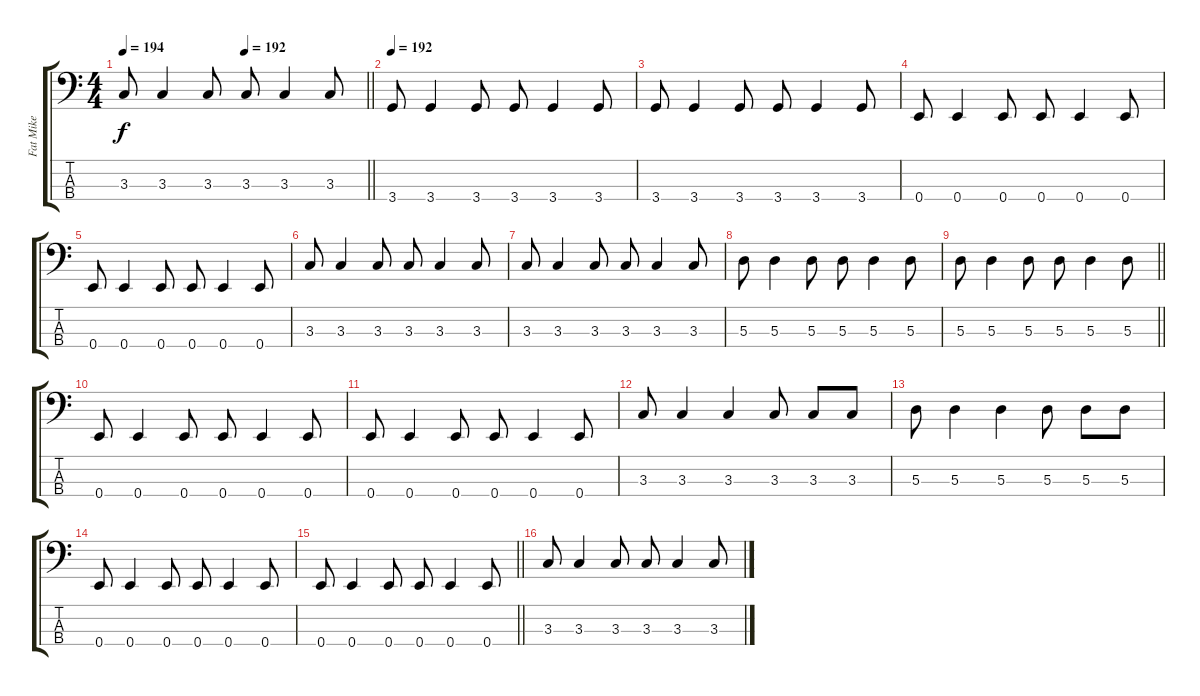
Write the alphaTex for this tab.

\track ("Fat Mike" "Fat Mike") {instrument electricbasspick}
\staff {score tabs}
\tuning (G2 D2 A1 E1) {hide}
\ts (4 4)
\tempo 194
\tempo (192 0.5)
\clef f4
\barLineRight lightlight
\ks c
3.3.8{dy f} 3.3.4 3.3.8 3.3.8 3.3.4 3.3.8 |
\section ("" "")
\tempo 192
3.4.8 3.4.4 3.4.8 3.4.8 3.4.4 3.4.8 |
3.4.8 3.4.4 3.4.8 3.4.8 3.4.4 3.4.8 |
0.4.8 0.4.4 0.4.8 0.4.8 0.4.4 0.4.8 |
0.4.8 0.4.4 0.4.8 0.4.8 0.4.4 0.4.8 |
3.3.8 3.3.4 3.3.8 3.3.8 3.3.4 3.3.8 |
3.3.8 3.3.4 3.3.8 3.3.8 3.3.4 3.3.8 |
5.3.8 5.3.4 5.3.8 5.3.8 5.3.4 5.3.8 |
\barLineRight lightlight
5.3.8 5.3.4 5.3.8 5.3.8 5.3.4 5.3.8 |
\section ("" "")
0.4.8 0.4.4 0.4.8 0.4.8 0.4.4 0.4.8 |
0.4.8 0.4.4 0.4.8 0.4.8 0.4.4 0.4.8 |
3.3.8 3.3.4 3.3.4 3.3.8 3.3.8 3.3.8 |
5.3.8 5.3.4 5.3.4 5.3.8 5.3.8 5.3.8 |
0.4.8 0.4.4 0.4.8 0.4.8 0.4.4 0.4.8 |
\barLineRight lightlight
0.4.8 0.4.4 0.4.8 0.4.8 0.4.4 0.4.8 |
\section ("" "")
3.3.8 3.3.4 3.3.8 3.3.8 3.3.4 3.3.8
